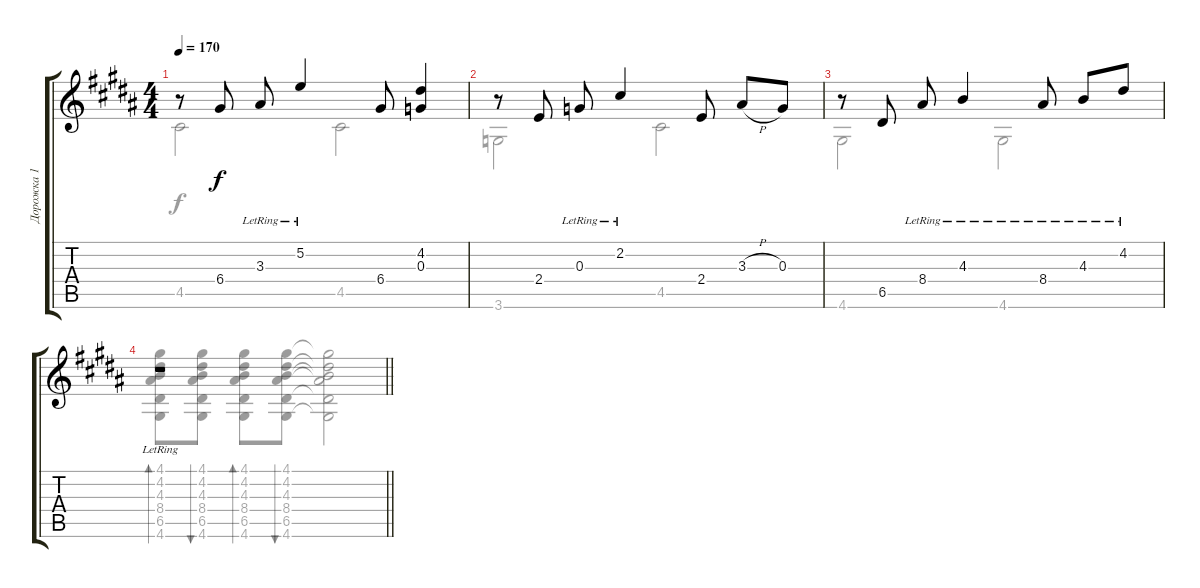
\track ("Дорожка 1" "Дорожка 1") {instrument electricguitarclean}
\staff {score tabs}
\tuning (E4 B3 G3 D3 A2 E2) {hide}
\voice
\ts (4 4)
\tempo 170
\clef g2
\ks g#minor
r.8{dy f} 6.4.8 3.3{lr}.8 5.2{lr}.4 6.4.8 (4.2 0.3).4 |
r.8 2.4.8 0.3{lr}.8 2.2{lr}.4 2.4.8 3.3{h}.8 0.3.8 |
r.8 6.5.8 8.4{lr}.8 4.3{lr}.4 8.4{lr}.8 4.3{lr}.8 4.2{lr}.8 |
\barLineRight lightlight
r.1
\voice
\clef g2
\ottava regular
\simile none
\ks g#minor
4.5.2{dy f} 4.5.2 |
3.6.2 4.5.2 |
4.6.2 4.6.2 |
\barLineRight lightlight
(4.1 4.2 4.3 8.4 6.5 4.6).8{bd 240} (4.1 4.2 4.3 8.4 6.5 4.6).8{bu 60} (4.1 4.2 4.3 8.4 6.5 4.6).8{bd 240} (4.1 4.2 4.3 8.4 6.5 4.6).8{bu 60} (4.1{t} 4.2{t} 4.3{t} 8.4{t} 6.5{t} 4.6{t}).2
